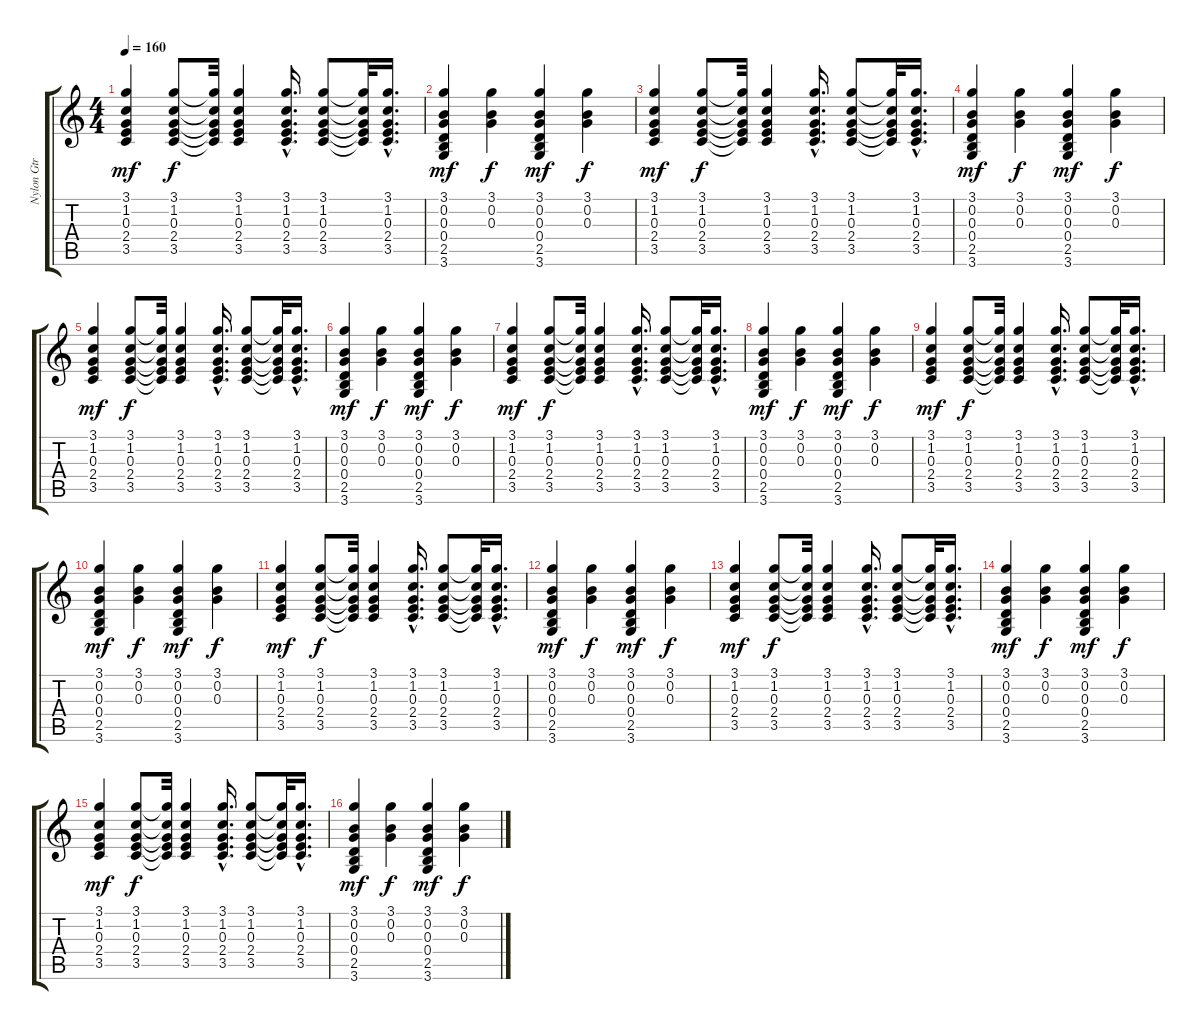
\track ("Nylon Gtr Bank 32" "Nylon Gtr ") {instrument acousticguitarnylon}
\staff {score tabs}
\tuning (E4 B3 G3 D3 A2 E2) {hide}
\ts (4 4)
\tempo 160
\clef g2
\ks c
(3.1 1.2 0.3 2.4 3.5).4{dy mf} (3.1 1.2 0.3 2.4 3.5).8{dy f} (3.1{t} 1.2{t} 0.3{t} 2.4{t} 3.5{t}).32 (3.1 1.2 0.3 2.4 3.5).4 (3.1{hac} 1.2{hac} 0.3{hac} 2.4{hac} 3.5{hac}).16{d} (3.1 1.2 0.3 2.4 3.5).8 (3.1{t} 1.2{t} 0.3{t} 2.4{t} 3.5{t}).32 (3.1{hac} 1.2{hac} 0.3{hac} 2.4{hac} 3.5{hac}).16{d} |
(3.1 0.2 0.3 0.4 2.5 3.6).4{dy mf} (3.1 0.2 0.3).4{dy f} (3.1 0.2 0.3 0.4 2.5 3.6).4{dy mf} (3.1 0.2 0.3).4{dy f} |
(3.1 1.2 0.3 2.4 3.5).4{dy mf} (3.1 1.2 0.3 2.4 3.5).8{dy f} (3.1{t} 1.2{t} 0.3{t} 2.4{t} 3.5{t}).32 (3.1 1.2 0.3 2.4 3.5).4 (3.1{hac} 1.2{hac} 0.3{hac} 2.4{hac} 3.5{hac}).16{d} (3.1 1.2 0.3 2.4 3.5).8 (3.1{t} 1.2{t} 0.3{t} 2.4{t} 3.5{t}).32 (3.1{hac} 1.2{hac} 0.3{hac} 2.4{hac} 3.5{hac}).16{d} |
(3.1 0.2 0.3 0.4 2.5 3.6).4{dy mf} (3.1 0.2 0.3).4{dy f} (3.1 0.2 0.3 0.4 2.5 3.6).4{dy mf} (3.1 0.2 0.3).4{dy f} |
(3.1 1.2 0.3 2.4 3.5).4{dy mf} (3.1 1.2 0.3 2.4 3.5).8{dy f} (3.1{t} 1.2{t} 0.3{t} 2.4{t} 3.5{t}).32 (3.1 1.2 0.3 2.4 3.5).4 (3.1{hac} 1.2{hac} 0.3{hac} 2.4{hac} 3.5{hac}).16{d} (3.1 1.2 0.3 2.4 3.5).8 (3.1{t} 1.2{t} 0.3{t} 2.4{t} 3.5{t}).32 (3.1{hac} 1.2{hac} 0.3{hac} 2.4{hac} 3.5{hac}).16{d} |
(3.1 0.2 0.3 0.4 2.5 3.6).4{dy mf} (3.1 0.2 0.3).4{dy f} (3.1 0.2 0.3 0.4 2.5 3.6).4{dy mf} (3.1 0.2 0.3).4{dy f} |
(3.1 1.2 0.3 2.4 3.5).4{dy mf volume 11} (3.1 1.2 0.3 2.4 3.5).8{dy f volume 11} (3.1{t} 1.2{t} 0.3{t} 2.4{t} 3.5{t}).32 (3.1 1.2 0.3 2.4 3.5).4{volume 11} (3.1{hac} 1.2{hac} 0.3{hac} 2.4{hac} 3.5{hac}).16{d volume 11} (3.1 1.2 0.3 2.4 3.5).8{volume 11} (3.1{t} 1.2{t} 0.3{t} 2.4{t} 3.5{t}).32 (3.1{hac} 1.2{hac} 0.3{hac} 2.4{hac} 3.5{hac}).16{d volume 10} |
(3.1 0.2 0.3 0.4 2.5 3.6).4{dy mf volume 10} (3.1 0.2 0.3).4{dy f volume 10} (3.1 0.2 0.3 0.4 2.5 3.6).4{dy mf volume 10} (3.1 0.2 0.3).4{dy f volume 10} |
(3.1 1.2 0.3 2.4 3.5).4{dy mf volume 10} (3.1 1.2 0.3 2.4 3.5).8{dy f volume 9} (3.1{t} 1.2{t} 0.3{t} 2.4{t} 3.5{t}).32 (3.1 1.2 0.3 2.4 3.5).4{volume 9} (3.1{hac} 1.2{hac} 0.3{hac} 2.4{hac} 3.5{hac}).16{d volume 9} (3.1 1.2 0.3 2.4 3.5).8 (3.1{t} 1.2{t} 0.3{t} 2.4{t} 3.5{t}).32 (3.1{hac} 1.2{hac} 0.3{hac} 2.4{hac} 3.5{hac}).16{d volume 9} |
(3.1 0.2 0.3 0.4 2.5 3.6).4{dy mf volume 9} (3.1 0.2 0.3).4{dy f volume 9} (3.1 0.2 0.3 0.4 2.5 3.6).4{dy mf volume 8} (3.1 0.2 0.3).4{dy f volume 8} |
(3.1 1.2 0.3 2.4 3.5).4{dy mf volume 8} (3.1 1.2 0.3 2.4 3.5).8{dy f volume 8} (3.1{t} 1.2{t} 0.3{t} 2.4{t} 3.5{t}).32 (3.1 1.2 0.3 2.4 3.5).4{volume 8} (3.1{hac} 1.2{hac} 0.3{hac} 2.4{hac} 3.5{hac}).16{d volume 7} (3.1 1.2 0.3 2.4 3.5).8 (3.1{t} 1.2{t} 0.3{t} 2.4{t} 3.5{t}).32 (3.1{hac} 1.2{hac} 0.3{hac} 2.4{hac} 3.5{hac}).16{d volume 7} |
(3.1 0.2 0.3 0.4 2.5 3.6).4{dy mf} (3.1 0.2 0.3).4{dy f volume 7} (3.1 0.2 0.3 0.4 2.5 3.6).4{dy mf volume 7} (3.1 0.2 0.3).4{dy f volume 7} |
(3.1 1.2 0.3 2.4 3.5).4{dy mf volume 6} (3.1 1.2 0.3 2.4 3.5).8{dy f volume 6} (3.1{t} 1.2{t} 0.3{t} 2.4{t} 3.5{t}).32 (3.1 1.2 0.3 2.4 3.5).4{volume 6} (3.1{hac} 1.2{hac} 0.3{hac} 2.4{hac} 3.5{hac}).16{d volume 6} (3.1 1.2 0.3 2.4 3.5).8{volume 6} (3.1{t} 1.2{t} 0.3{t} 2.4{t} 3.5{t}).32 (3.1{hac} 1.2{hac} 0.3{hac} 2.4{hac} 3.5{hac}).16{d volume 6} |
(3.1 0.2 0.3 0.4 2.5 3.6).4{dy mf volume 6} (3.1 0.2 0.3).4{dy f volume 5} (3.1 0.2 0.3 0.4 2.5 3.6).4{dy mf volume 5} (3.1 0.2 0.3).4{dy f volume 5} |
(3.1 1.2 0.3 2.4 3.5).4{dy mf volume 5} (3.1 1.2 0.3 2.4 3.5).8{dy f volume 4} (3.1{t} 1.2{t} 0.3{t} 2.4{t} 3.5{t}).32 (3.1 1.2 0.3 2.4 3.5).4{volume 4} (3.1{hac} 1.2{hac} 0.3{hac} 2.4{hac} 3.5{hac}).16{d volume 4} (3.1 1.2 0.3 2.4 3.5).8{volume 4} (3.1{t} 1.2{t} 0.3{t} 2.4{t} 3.5{t}).32 (3.1{hac} 1.2{hac} 0.3{hac} 2.4{hac} 3.5{hac}).16{d volume 4} |
(3.1 0.2 0.3 0.4 2.5 3.6).4{dy mf volume 4} (3.1 0.2 0.3).4{dy f volume 4} (3.1 0.2 0.3 0.4 2.5 3.6).4{dy mf volume 4} (3.1 0.2 0.3).4{dy f volume 3}
